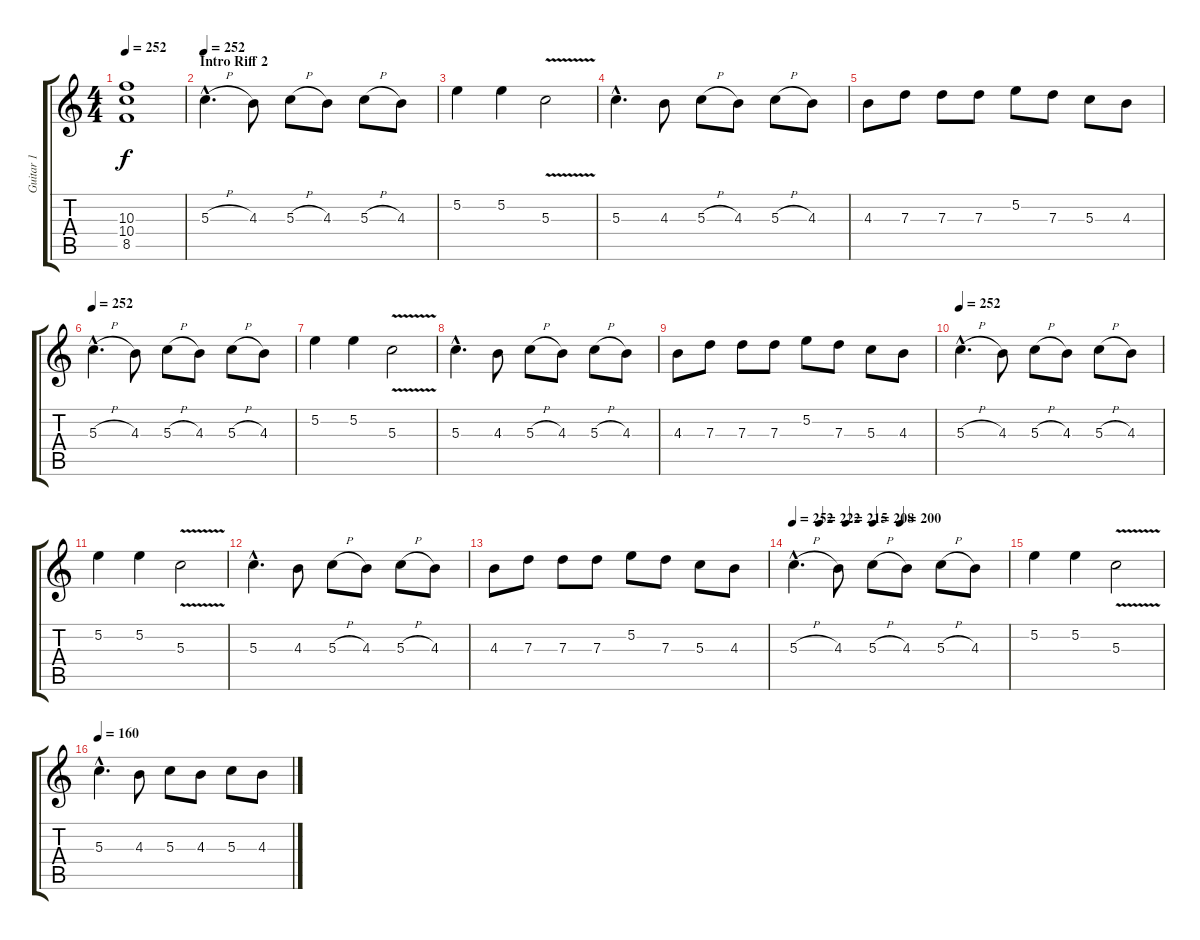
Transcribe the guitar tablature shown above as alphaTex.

\track ("Guitar 1" "Guitar 1") {instrument distortionguitar}
\staff {score tabs}
\tuning (E4 B3 G3 D3 A2 E2) {hide}
\ts (4 4)
\tempo 252
\clef g2
\ks c
(10.3 10.4 8.5).1{dy f} |
\section ("" "Intro Riff 2")
\tempo 252
5.3{h hac}.4{d} 4.3.8 5.3{h}.8 4.3.8 5.3{h}.8 4.3.8 |
5.2.4 5.2.4 5.3{v}.2 |
5.3{hac}.4{d} 4.3.8 5.3{h}.8 4.3.8 5.3{h}.8 4.3.8 |
4.3.8 7.3.8 7.3.8 7.3.8 5.2.8 7.3.8 5.3.8 4.3.8 |
\tempo 252
5.3{h hac}.4{d} 4.3.8 5.3{h}.8 4.3.8 5.3{h}.8 4.3.8 |
5.2.4 5.2.4 5.3{v}.2 |
5.3{hac}.4{d} 4.3.8 5.3{h}.8 4.3.8 5.3{h}.8 4.3.8 |
4.3.8 7.3.8 7.3.8 7.3.8 5.2.8 7.3.8 5.3.8 4.3.8 |
\tempo 252
5.3{h hac}.4{d} 4.3.8 5.3{h}.8 4.3.8 5.3{h}.8 4.3.8 |
5.2.4 5.2.4 5.3{v}.2 |
5.3{hac}.4{d} 4.3.8 5.3{h}.8 4.3.8 5.3{h}.8 4.3.8 |
4.3.8 7.3.8 7.3.8 7.3.8 5.2.8 7.3.8 5.3.8 4.3.8 |
\tempo 252
\tempo (222 0.125)
\tempo (215 0.25)
\tempo (208 0.375)
\tempo (200 0.5)
5.3{h hac}.4{d} 4.3.8 5.3{h}.8 4.3.8 5.3{h}.8 4.3.8 |
5.2.4 5.2.4 5.3{v}.2 |
\tempo 108
\tempo 160
5.3{hac}.4{d} 4.3.8 5.3.8 4.3.8 5.3.8 4.3.8
